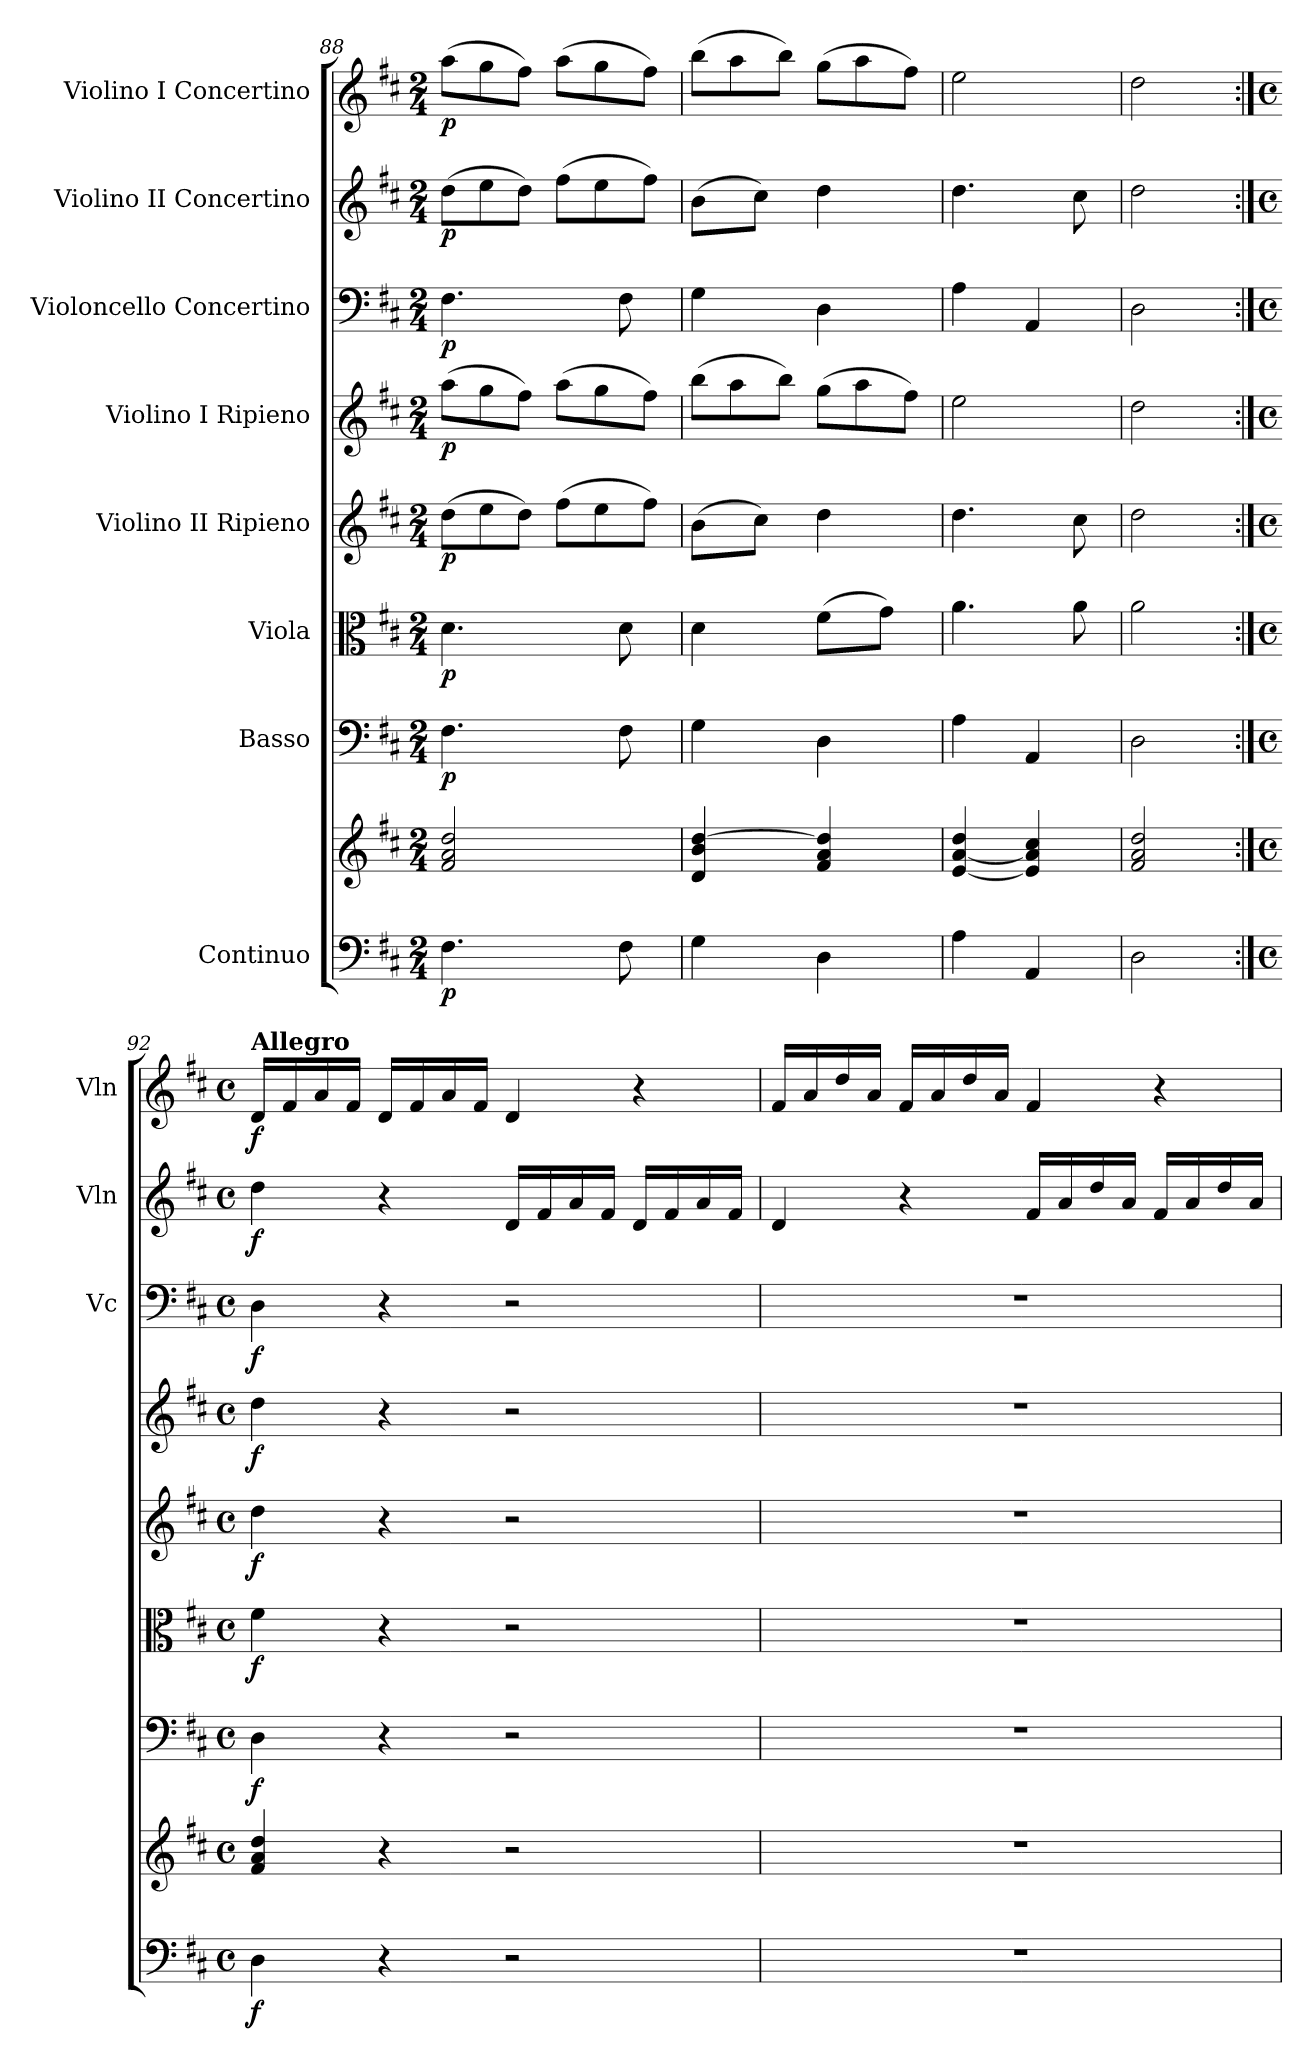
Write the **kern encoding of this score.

**kern	**kern	**dynam	**kern	**dynam	**kern	**dynam	**kern	**dynam	**kern	**dynam	**kern	**dynam	**kern	**dynam	**kern	**dynam
*part8	*part8	*part8	*part7	*part7	*part6	*part6	*part5	*part5	*part4	*part4	*part3	*part3	*part2	*part2	*part1	*part1
*staff9	*staff8	*staff8/9	*staff7	*staff7	*staff6	*staff6	*staff5	*staff5	*staff4	*staff4	*staff3	*staff3	*staff2	*staff2	*staff1	*staff1
*I"Continuo	*	*	*I"Basso	*	*I"Viola	*	*I"Violino II Ripieno	*	*I"Violino I Ripieno	*	*I"Violoncello Concertino	*	*I"Violino II Concertino	*	*I"Violino I Concertino	*
*	*	*	*	*	*	*	*	*	*	*	*I'Vc	*	*I'Vln	*	*I'Vln	*
*clefF4	*clefG2	*	*clefF4	*	*clefC3	*	*clefG2	*	*clefG2	*	*clefF4	*	*clefG2	*	*clefG2	*
*k[f#c#]	*k[f#c#]	*	*k[f#c#]	*	*k[f#c#]	*	*k[f#c#]	*	*k[f#c#]	*	*k[f#c#]	*	*k[f#c#]	*	*k[f#c#]	*
*M2/4	*M2/4	*	*M2/4	*	*M2/4	*	*M2/4	*	*M2/4	*	*M2/4	*	*M2/4	*	*M2/4	*
*	*	*	*	*	*	*	*Xtuplet	*	*Xtuplet	*	*	*	*Xtuplet	*	*Xtuplet	*
=88	=88	=88	=88	=88	=88	=88	=88	=88	=88	=88	=88	=88	=88	=88	=88	=88
!	!	!LO:DY:b=2	!	!LO:DY:b	!	!LO:DY:b	!	!LO:DY:b	!	!LO:DY:b	!	!LO:DY:b	!	!LO:DY:b	!	!LO:DY:b
4.F#\	2f#/ 2a/ 2dd/	p	4.F#\	p	4.d\	p	(>12dd\L	p	(>12aa\L	p	4.F#\	p	(>12dd\L	p	(>12aa\L	p
.	.	.	.	.	.	.	12ee\	.	12gg\	.	.	.	12ee\	.	12gg\	.
.	.	.	.	.	.	.	12dd\J)	.	12ff#\J)	.	.	.	12dd\J)	.	12ff#\J)	.
.	.	.	.	.	.	.	(>12ff#\L	.	(>12aa\L	.	.	.	(>12ff#\L	.	(>12aa\L	.
.	.	.	.	.	.	.	12ee\	.	12gg\	.	.	.	12ee\	.	12gg\	.
8F#\	.	.	8F#\	.	8d\	.	.	.	.	.	8F#\	.	.	.	.	.
.	.	.	.	.	.	.	12ff#\J)	.	12ff#\J)	.	.	.	12ff#\J)	.	12ff#\J)	.
=89	=89	=89	=89	=89	=89	=89	=89	=89	=89	=89	=89	=89	=89	=89	=89	=89
4G\	4d/ 4b/ [4dd/	.	4G\	.	4d\	.	(>8b\L	.	(>12bb\L	.	4G\	.	(>8b\L	.	(>12bb\L	.
.	.	.	.	.	.	.	.	.	12aa\	.	.	.	.	.	12aa\	.
.	.	.	.	.	.	.	8cc#\J)	.	.	.	.	.	8cc#\J)	.	.	.
.	.	.	.	.	.	.	.	.	12bb\J)	.	.	.	.	.	12bb\J)	.
4D\	4f#/ 4a/ 4dd/]	.	4D\	.	(>8f#\L	.	4dd\	.	(>12gg\L	.	4D\	.	4dd\	.	(>12gg\L	.
.	.	.	.	.	.	.	.	.	12aa\	.	.	.	.	.	12aa\	.
.	.	.	.	.	8g\J)	.	.	.	.	.	.	.	.	.	.	.
.	.	.	.	.	.	.	.	.	12ff#\J)	.	.	.	.	.	12ff#\J)	.
=90	=90	=90	=90	=90	=90	=90	=90	=90	=90	=90	=90	=90	=90	=90	=90	=90
4A\	[4e/ [4a/ 4dd/	.	4A\	.	4.a\	.	4.dd\	.	2ee\	.	4A\	.	4.dd\	.	2ee\	.
4AA/	4e/] 4a/] 4cc#/	.	4AA/	.	.	.	.	.	.	.	4AA/	.	.	.	.	.
.	.	.	.	.	8a\	.	8cc#\	.	.	.	.	.	8cc#\	.	.	.
=91	=91	=91	=91	=91	=91	=91	=91	=91	=91	=91	=91	=91	=91	=91	=91	=91
2D\	2f#/ 2a/ 2dd/	.	2D\	.	2a\	.	2dd\	.	2dd\	.	2D\	.	2dd\	.	2dd\	.
!!LO:PB:g=z
=92:|!	=92:|!	=92:|!	=92:|!	=92:|!	=92:|!	=92:|!	=92:|!	=92:|!	=92:|!	=92:|!	=92:|!	=92:|!	=92:|!	=92:|!	=92:|!	=92:|!
*M4/4	*M4/4	*	*M4/4	*	*M4/4	*	*M4/4	*	*M4/4	*	*M4/4	*	*M4/4	*	*M4/4	*
*met(c)	*met(c)	*	*met(c)	*	*met(c)	*	*met(c)	*	*met(c)	*	*met(c)	*	*met(c)	*	*met(c)	*
!	!	!	!	!	!	!	!	!	!	!	!	!	!	!	!LO:TX:a:B:t=Allegro	!
!	!	!LO:DY:b=2	!	!LO:DY:b	!	!LO:DY:b	!	!LO:DY:b	!	!LO:DY:b	!	!LO:DY:b	!	!LO:DY:b	!	!LO:DY:b
4D\	4f#/ 4a/ 4dd/	f	4D\	f	4f#\	f	4dd\	f	4dd\	f	4D\	f	4dd\	f	16d/LL	f
.	.	.	.	.	.	.	.	.	.	.	.	.	.	.	16f#/	.
.	.	.	.	.	.	.	.	.	.	.	.	.	.	.	16a/	.
.	.	.	.	.	.	.	.	.	.	.	.	.	.	.	16f#/JJ	.
4r	4r	.	4r	.	4r	.	4r	.	4r	.	4r	.	4r	.	16d/LL	.
.	.	.	.	.	.	.	.	.	.	.	.	.	.	.	16f#/	.
.	.	.	.	.	.	.	.	.	.	.	.	.	.	.	16a/	.
.	.	.	.	.	.	.	.	.	.	.	.	.	.	.	16f#/JJ	.
2r	2r	.	2r	.	2r	.	2r	.	2r	.	2r	.	16d/LL	.	4d/	.
.	.	.	.	.	.	.	.	.	.	.	.	.	16f#/	.	.	.
.	.	.	.	.	.	.	.	.	.	.	.	.	16a/	.	.	.
.	.	.	.	.	.	.	.	.	.	.	.	.	16f#/JJ	.	.	.
.	.	.	.	.	.	.	.	.	.	.	.	.	16d/LL	.	4r	.
.	.	.	.	.	.	.	.	.	.	.	.	.	16f#/	.	.	.
.	.	.	.	.	.	.	.	.	.	.	.	.	16a/	.	.	.
.	.	.	.	.	.	.	.	.	.	.	.	.	16f#/JJ	.	.	.
=93	=93	=93	=93	=93	=93	=93	=93	=93	=93	=93	=93	=93	=93	=93	=93	=93
1r	1r	.	1r	.	1r	.	1r	.	1r	.	1r	.	4d/	.	16f#/LL	.
.	.	.	.	.	.	.	.	.	.	.	.	.	.	.	16a/	.
.	.	.	.	.	.	.	.	.	.	.	.	.	.	.	16dd/	.
.	.	.	.	.	.	.	.	.	.	.	.	.	.	.	16a/JJ	.
.	.	.	.	.	.	.	.	.	.	.	.	.	4r	.	16f#/LL	.
.	.	.	.	.	.	.	.	.	.	.	.	.	.	.	16a/	.
.	.	.	.	.	.	.	.	.	.	.	.	.	.	.	16dd/	.
.	.	.	.	.	.	.	.	.	.	.	.	.	.	.	16a/JJ	.
.	.	.	.	.	.	.	.	.	.	.	.	.	16f#/LL	.	4f#/	.
.	.	.	.	.	.	.	.	.	.	.	.	.	16a/	.	.	.
.	.	.	.	.	.	.	.	.	.	.	.	.	16dd/	.	.	.
.	.	.	.	.	.	.	.	.	.	.	.	.	16a/JJ	.	.	.
.	.	.	.	.	.	.	.	.	.	.	.	.	16f#/LL	.	4r	.
.	.	.	.	.	.	.	.	.	.	.	.	.	16a/	.	.	.
.	.	.	.	.	.	.	.	.	.	.	.	.	16dd/	.	.	.
.	.	.	.	.	.	.	.	.	.	.	.	.	16a/JJ	.	.	.
=	=	=	=	=	=	=	=	=	=	=	=	=	=	=	=	=
*-	*-	*-	*-	*-	*-	*-	*-	*-	*-	*-	*-	*-	*-	*-	*-	*-
